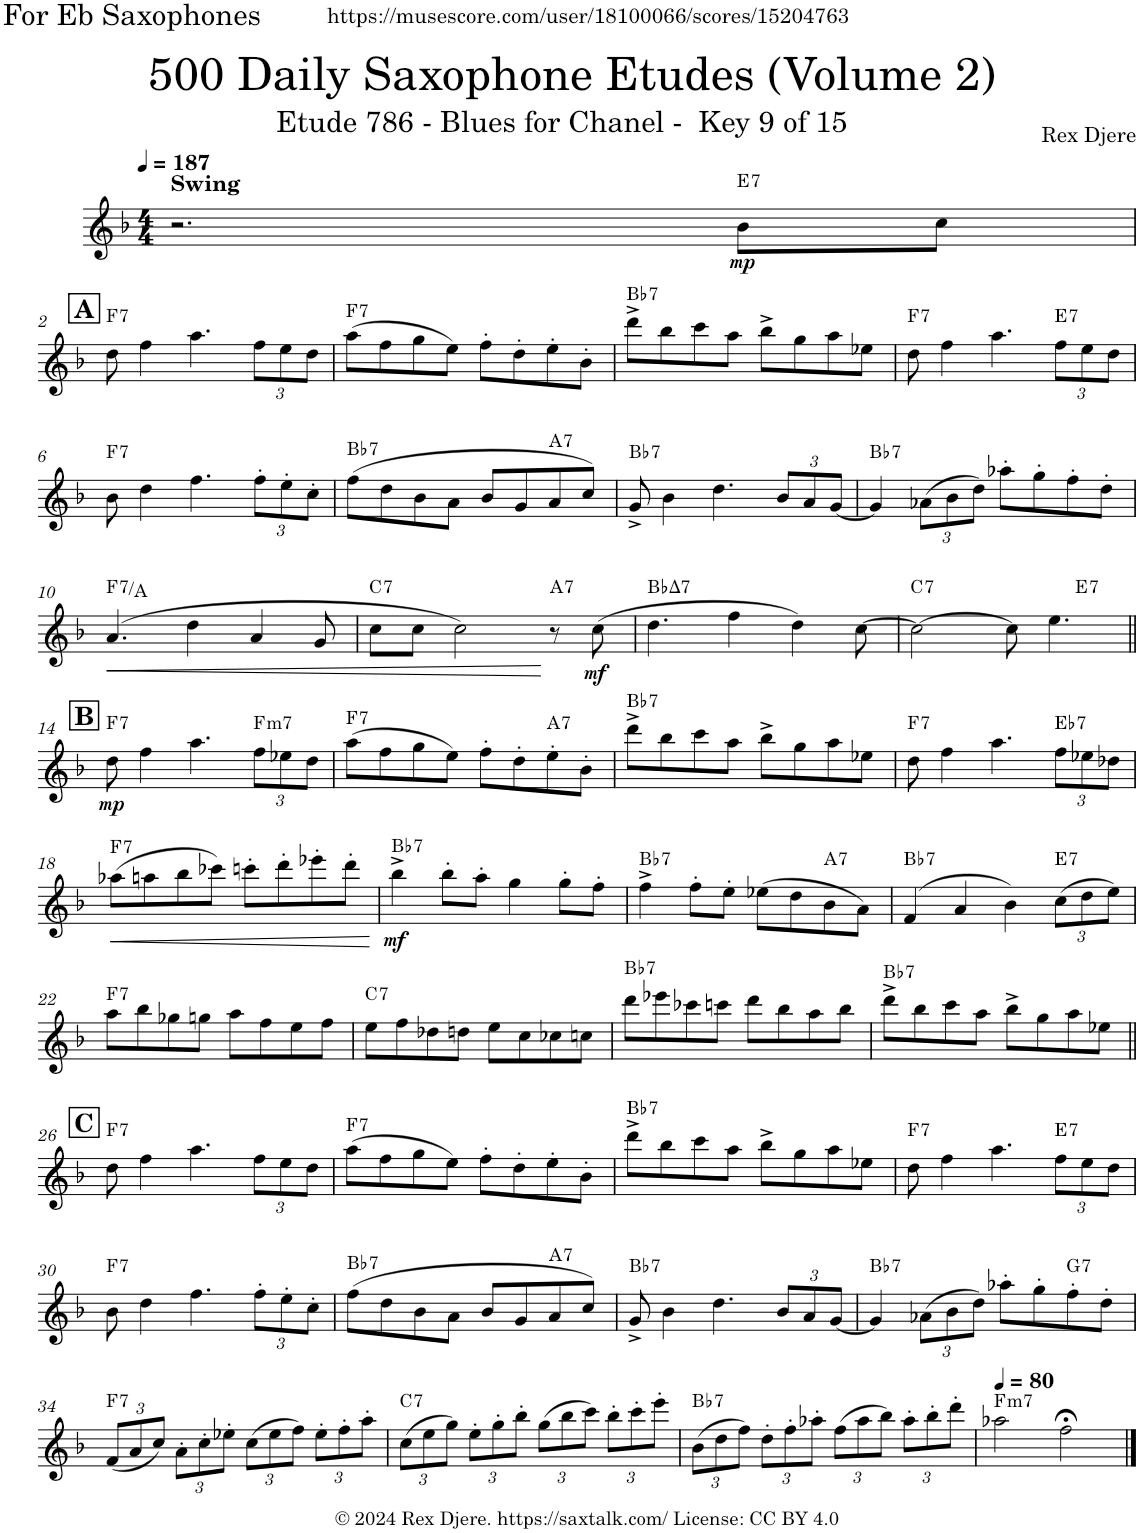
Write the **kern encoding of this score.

**kern	**dynam	**harte
*part1	*part1	*part1
*staff1	*staff1	*
*I"Alto Saxophone	*	*
*I'A. Sax.	*	*
*clefG2	*	*
*Trd5c9	*	*
*k[b-]	*	*
*M4/4	*	*
*MM187	*	*
=1	=1	=1
!LO:TX:a:B:t=Swing	!	!
2.r	.	.
!	!LO:DY:b	!LO:H:kt=7
8b-\L	mp	E:7
8cc\J	.	.
!!LO:LB:g=z
!!LO:REH:place=s1:a:B:cj:fs=14:t=A
=2	=2	=2
!	!	!LO:H:kt=7
8dd\	.	F:7
4ff\	.	.
4.aa\	.	.
*Xbrackettup	*	*
12ff\L	.	.
12ee\	.	.
12dd\J	.	.
=3	=3	=3
!	!	!LO:H:kt=7
(8aa\L	.	F:7
8ff\	.	.
8gg\	.	.
8ee\J)	.	.
8ff'\L	.	.
8dd'\	.	.
8ee'\	.	.
8b-'\J	.	.
=4	=4	=4
!	!	!LO:H:kt=7
8ddd^\L	.	Bb:7
8bb-\	.	.
8ccc\	.	.
8aa\J	.	.
8bb-^\L	.	.
8gg\	.	.
8aa\	.	.
8ee-X\J	.	.
=5	=5	=5
!	!	!LO:H:kt=7
8dd\	.	F:7
4ff\	.	.
4.aa\	.	.
!	!	!LO:H:kt=7
12ff\L	.	E:7
12ee\	.	.
12dd\J	.	.
!!LO:LB:g=z
=6	=6	=6
!	!	!LO:H:kt=7
8b-\	.	F:7
4dd\	.	.
4.ff\	.	.
12ff'\L	.	.
12ee'\	.	.
12cc'\J	.	.
=7	=7	=7
!	!	!LO:H:kt=7
(8ff\L	.	Bb:7
8dd\	.	.
8b-\	.	.
8a\J	.	.
8b-/L	.	.
8g/	.	.
!	!	!LO:H:kt=7
8a/	.	A:7
8cc/J)	.	.
=8	=8	=8
!	!	!LO:H:kt=7
8g^/	.	Bb:7
4b-\	.	.
4.dd\	.	.
12b-/L	.	.
12a/	.	.
[12g/J	.	.
=9	=9	=9
!	!	!LO:H:kt=7
4g/]	.	Bb:7
(12a-X\L	.	.
12b-\	.	.
12dd\J)	.	.
8aa-X'\L	.	.
8gg'\	.	.
8ff'\	.	.
8dd'\J	.	.
!!LO:LB:g=z
=10	=10	=10
!	!LO:HP:b	!LO:H:kt=7
(4.a/	<	F:7/3
4dd\	.	.
4a/	.	.
8g/	.	.
=11	=11	=11
!	!	!LO:H:kt=7
8cc\L	.	C:7
8cc\J	.	.
2cc\)	.	.
!	!	!LO:H:kt=7
8r	[	A:7
!	!LO:DY:b	!
(8cc\	mf	.
=12	=12	=12
!	!	!LO:H:kt=7
4.dd\	.	Bb:maj7
4ff\	.	.
4dd\)	.	.
[8cc\	.	.
=13	=13	=13
!	!	!LO:H:kt=7
*^	*	*
2cc\_	2.ryy	.	C:7
8cc\]	.	.	.
4.ee\	.	.	.
!	!	!	!LO:H:kt=7
.	4ryy	.	E:7
!!LO:LB:g=z	!!
!!LO:REH:place=s1:a:B:cj:fs=14:t=B	!!
=14||	=14||	=14||	=14||
!	!	!LO:DY:b	!LO:H:kt=7
*v	*v	*	*
8dd\	mp	F:7
4ff\	.	.
4.aa\	.	.
!	!	!LO:H:kt=m7
12ff\L	.	F:min7
12ee-X\	.	.
12dd\J	.	.
=15	=15	=15
!	!	!LO:H:kt=7
(8aa\L	.	F:7
8ff\	.	.
8gg\	.	.
8ee\J)	.	.
8ff'\L	.	.
8dd'\	.	.
!	!	!LO:H:kt=7
8ee'\	.	A:7
8b-'\J	.	.
=16	=16	=16
!	!	!LO:H:kt=7
8ddd^\L	.	Bb:7
8bb-\	.	.
8ccc\	.	.
8aa\J	.	.
8bb-^\L	.	.
8gg\	.	.
8aa\	.	.
8ee-X\J	.	.
=17	=17	=17
!	!	!LO:H:kt=7
8dd\	.	F:7
4ff\	.	.
4.aa\	.	.
!	!	!LO:H:kt=7
12ff\L	.	Eb:7
12ee-X\	.	.
12dd-X\J	.	.
!!LO:LB:g=z
=18	=18	=18
!	!LO:HP:b	!LO:H:kt=7
(8aa-X\L	<	F:7
8aan\	.	.
8bb-\	.	.
8ccc-X\J)	.	.
8cccn'\L	.	.
8ddd'\	.	.
8eee-X'\	.	.
8ddd'\J	.	.
.	[	.
=19	=19	=19
!	!LO:DY:b	!LO:H:kt=7
4bb-^\	mf	Bb:7
8bb-'\L	.	.
8aa'\J	.	.
4gg\	.	.
8gg'\L	.	.
8ff'\J	.	.
=20	=20	=20
!	!	!LO:H:kt=7
4ff^\	.	Bb:7
8ff'\L	.	.
8ee'\J	.	.
(8ee-X\L	.	.
8dd\	.	.
!	!	!LO:H:kt=7
8b-\	.	A:7
8a\J)	.	.
=21	=21	=21
!	!	!LO:H:kt=7
(4f/	.	Bb:7
4a/	.	.
4b-\)	.	.
!	!	!LO:H:kt=7
(12cc\L	.	E:7
12dd\	.	.
12ee\J)	.	.
!!LO:LB:g=z
=22	=22	=22
!	!	!LO:H:kt=7
8aa\L	.	F:7
8bb-\	.	.
8gg-X\	.	.
8ggn\J	.	.
8aa\L	.	.
8ff\	.	.
8ee\	.	.
8ff\J	.	.
=23	=23	=23
!	!	!LO:H:kt=7
8ee\L	.	C:7
8ff\	.	.
8dd-X\	.	.
8ddn\J	.	.
8ee\L	.	.
8cc\	.	.
8cc-X\	.	.
8ccn\J	.	.
=24	=24	=24
!	!	!LO:H:kt=7
8ddd\L	.	Bb:7
8eee-X\	.	.
8ccc-X\	.	.
8cccn\J	.	.
8ddd\L	.	.
8bb-\	.	.
8aa\	.	.
8bb-\J	.	.
=25	=25	=25
!	!	!LO:H:kt=7
8ddd^\L	.	Bb:7
8bb-\	.	.
8ccc\	.	.
8aa\J	.	.
8bb-^\L	.	.
8gg\	.	.
8aa\	.	.
8ee-X\J	.	.
!!LO:LB:g=z
!!LO:REH:place=s1:a:B:cj:fs=14:t=C
=26||	=26||	=26||
!	!	!LO:H:kt=7
8dd\	.	F:7
4ff\	.	.
4.aa\	.	.
12ff\L	.	.
12ee\	.	.
12dd\J	.	.
=27	=27	=27
!	!	!LO:H:kt=7
(8aa\L	.	F:7
8ff\	.	.
8gg\	.	.
8ee\J)	.	.
8ff'\L	.	.
8dd'\	.	.
8ee'\	.	.
8b-'\J	.	.
=28	=28	=28
!	!	!LO:H:kt=7
8ddd^\L	.	Bb:7
8bb-\	.	.
8ccc\	.	.
8aa\J	.	.
8bb-^\L	.	.
8gg\	.	.
8aa\	.	.
8ee-X\J	.	.
=29	=29	=29
!	!	!LO:H:kt=7
8dd\	.	F:7
4ff\	.	.
4.aa\	.	.
!	!	!LO:H:kt=7
12ff\L	.	E:7
12ee\	.	.
12dd\J	.	.
!!LO:LB:g=z
=30	=30	=30
!	!	!LO:H:kt=7
8b-\	.	F:7
4dd\	.	.
4.ff\	.	.
12ff'\L	.	.
12ee'\	.	.
12cc'\J	.	.
=31	=31	=31
!	!	!LO:H:kt=7
(8ff\L	.	Bb:7
8dd\	.	.
8b-\	.	.
8a\J	.	.
8b-/L	.	.
8g/	.	.
!	!	!LO:H:kt=7
8a/	.	A:7
8cc/J)	.	.
=32	=32	=32
!	!	!LO:H:kt=7
8g^/	.	Bb:7
4b-\	.	.
4.dd\	.	.
12b-/L	.	.
12a/	.	.
[12g/J	.	.
=33	=33	=33
!	!	!LO:H:kt=7
4g/]	.	Bb:7
(12a-X\L	.	.
12b-\	.	.
12dd\J)	.	.
8aa-X'\L	.	.
8gg'\	.	.
!	!	!LO:H:kt=7
8ff'\	.	G:7
8dd'\J	.	.
!!LO:LB:g=z
=34	=34	=34
!	!	!LO:H:kt=7
(12f/L	.	F:7
12a/	.	.
12cc/J)	.	.
12a'\L	.	.
12cc'\	.	.
12ee-X'\J	.	.
(12cc\L	.	.
12ee-\	.	.
12ff\J)	.	.
12ee-'\L	.	.
12ff'\	.	.
12aa'\J	.	.
=35	=35	=35
!	!	!LO:H:kt=7
(12cc\L	.	C:7
12ee\	.	.
12gg\J)	.	.
12ee'\L	.	.
12gg'\	.	.
12bb-'\J	.	.
(12gg\L	.	.
12bb-\	.	.
12ccc\J)	.	.
12bb-'\L	.	.
12ccc'\	.	.
12eee'\J	.	.
=36	=36	=36
!	!	!LO:H:kt=7
(12b-\L	.	Bb:7
12dd\	.	.
12ff\J)	.	.
12dd'\L	.	.
12ff'\	.	.
12aa-X'\J	.	.
(12ff\L	.	.
12aa-\	.	.
12bb-\J)	.	.
12aa-'\L	.	.
12bb-'\	.	.
12ddd'\J	.	.
=37	=37	=37
*MM80	*	*
!	!	!LO:H:kt=m7
2aa-X\	.	F:min7
2ff;<\	.	.
==	==	==
*-	*-	*-
